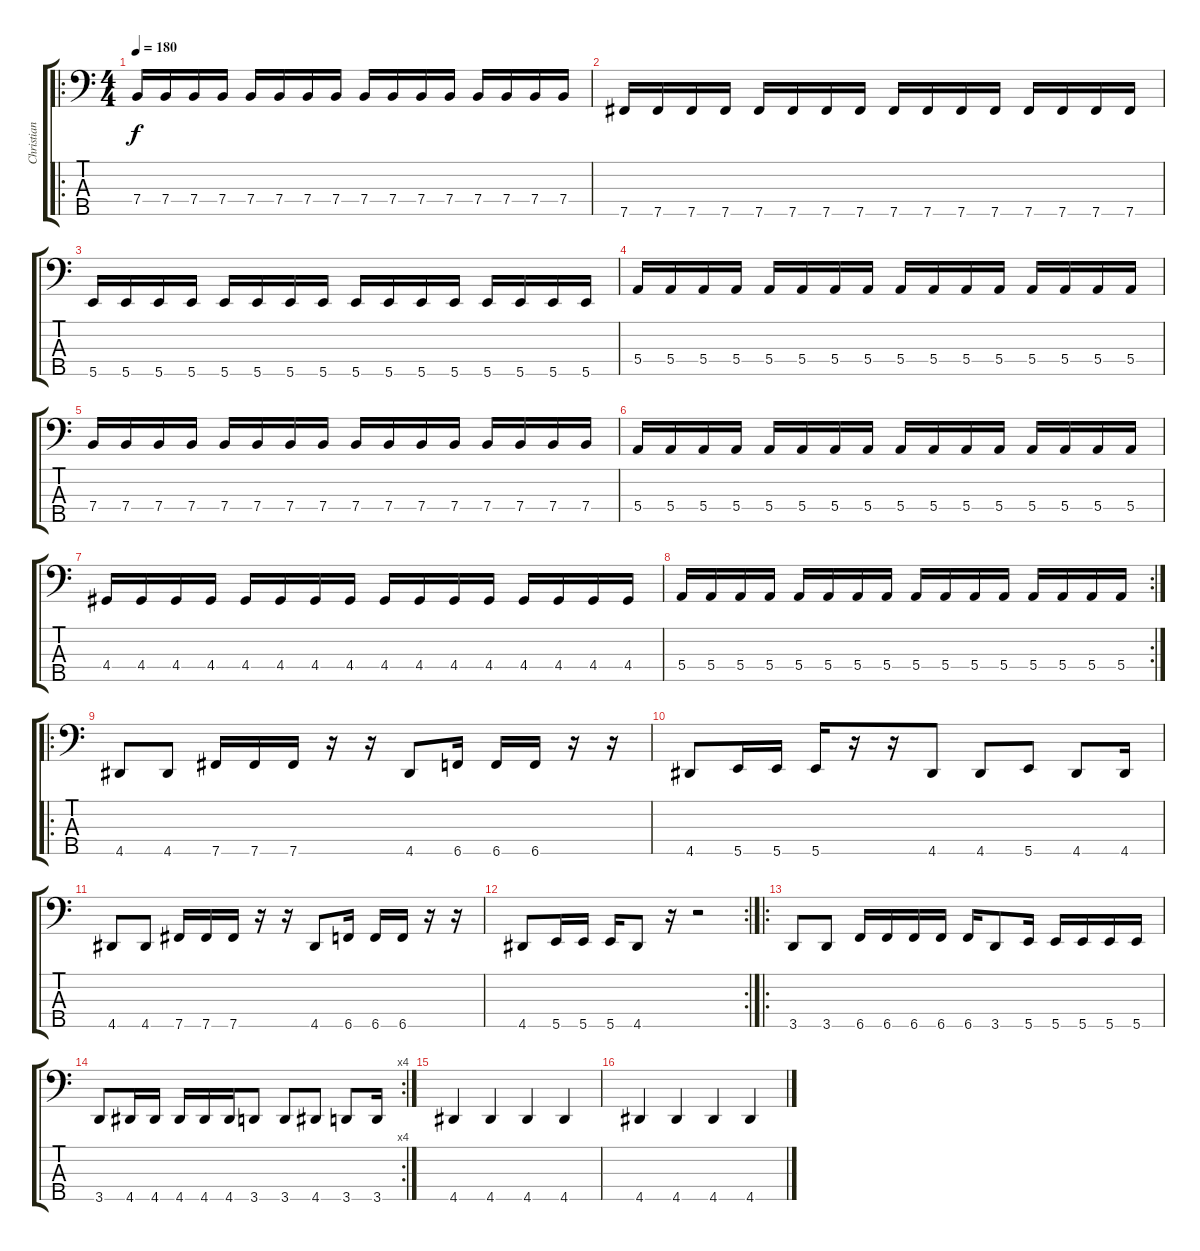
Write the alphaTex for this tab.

\track ("Christian Olde Wolbers" "Christian ") {instrument electricbasspick}
\staff {score tabs}
\tuning (G2 D2 A1 E1 B0) {hide}
\ro
\ts (4 4)
\tempo 180
\clef f4
\ks c
7.4.16{dy f} 7.4.16 7.4.16 7.4.16 7.4.16 7.4.16 7.4.16 7.4.16 7.4.16 7.4.16 7.4.16 7.4.16 7.4.16 7.4.16 7.4.16 7.4.16 |
7.5.16 7.5.16 7.5.16 7.5.16 7.5.16 7.5.16 7.5.16 7.5.16 7.5.16 7.5.16 7.5.16 7.5.16 7.5.16 7.5.16 7.5.16 7.5.16 |
5.5.16 5.5.16 5.5.16 5.5.16 5.5.16 5.5.16 5.5.16 5.5.16 5.5.16 5.5.16 5.5.16 5.5.16 5.5.16 5.5.16 5.5.16 5.5.16 |
5.4.16 5.4.16 5.4.16 5.4.16 5.4.16 5.4.16 5.4.16 5.4.16 5.4.16 5.4.16 5.4.16 5.4.16 5.4.16 5.4.16 5.4.16 5.4.16 |
7.4.16 7.4.16 7.4.16 7.4.16 7.4.16 7.4.16 7.4.16 7.4.16 7.4.16 7.4.16 7.4.16 7.4.16 7.4.16 7.4.16 7.4.16 7.4.16 |
5.4.16 5.4.16 5.4.16 5.4.16 5.4.16 5.4.16 5.4.16 5.4.16 5.4.16 5.4.16 5.4.16 5.4.16 5.4.16 5.4.16 5.4.16 5.4.16 |
4.4.16 4.4.16 4.4.16 4.4.16 4.4.16 4.4.16 4.4.16 4.4.16 4.4.16 4.4.16 4.4.16 4.4.16 4.4.16 4.4.16 4.4.16 4.4.16 |
\rc 2
5.4.16 5.4.16 5.4.16 5.4.16 5.4.16 5.4.16 5.4.16 5.4.16 5.4.16 5.4.16 5.4.16 5.4.16 5.4.16 5.4.16 5.4.16 5.4.16 |
\ro
4.5.8 4.5.8 7.5.16 7.5.16 7.5.16 r.16 r.16 4.5.8 6.5.16 6.5.16 6.5.16 r.16 r.16 |
4.5.8 5.5.16 5.5.16 5.5.16 r.16 r.16 4.5.8 4.5.8 5.5.8 4.5.8 4.5.16 |
4.5.8 4.5.8 7.5.16 7.5.16 7.5.16 r.16 r.16 4.5.8 6.5.16 6.5.16 6.5.16 r.16 r.16 |
\rc 2
4.5.8 5.5.16 5.5.16 5.5.16 4.5.8 r.16 r.2 |
\ro
3.5.8 3.5.8 6.5.16 6.5.16 6.5.16 6.5.16 6.5.16 3.5.8 5.5.16 5.5.16 5.5.16 5.5.16 5.5.16 |
\rc 4
3.5.8 4.5.16 4.5.16 4.5.16 4.5.16 4.5.16 3.5.8 3.5.8 4.5.8 3.5.8 3.5.16 |
4.5.4 4.5.4 4.5.4 4.5.4 |
4.5.4 4.5.4 4.5.4 4.5.4
